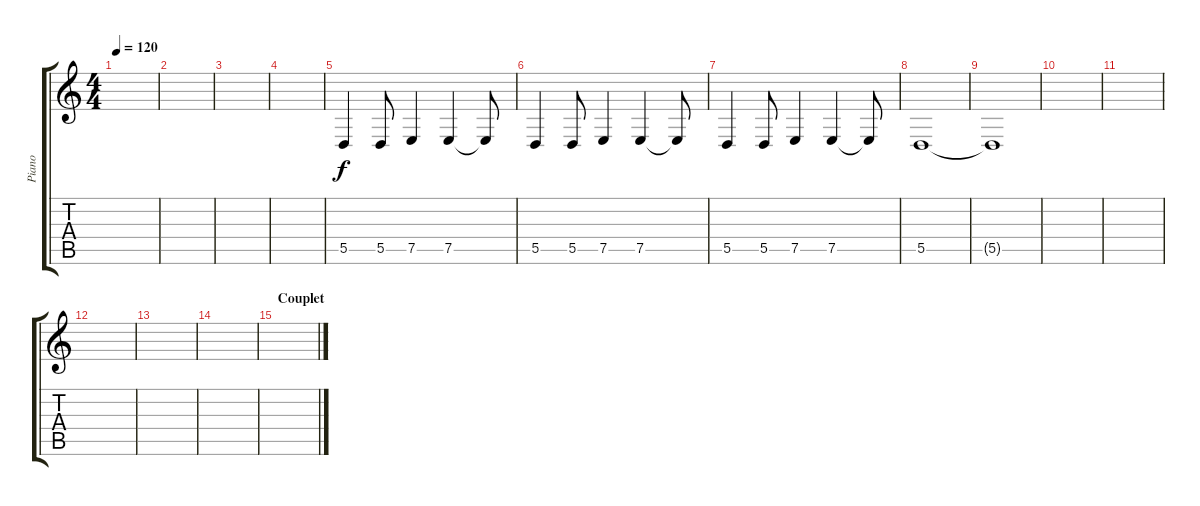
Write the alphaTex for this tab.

\track ("Piano" "Piano") {instrument brightacousticpiano}
\staff {score tabs}
\tuning (E4 B3 G3 D3 A2 E2) {hide}
\ts (4 4)
\tempo 120
\clef g2
\ks c
|
|
|
|
5.5.4 5.5.8 7.5.4 7.5.4 7.5{t}.8 |
5.5.4 5.5.8 7.5.4 7.5.4 7.5{t}.8 |
5.5.4 5.5.8 7.5.4 7.5.4 7.5{t}.8 |
5.5.1{volume 0} |
5.5{t}.1 |
|
\section ("" "")
|
|
|
|
\section ("" "Couplet")
